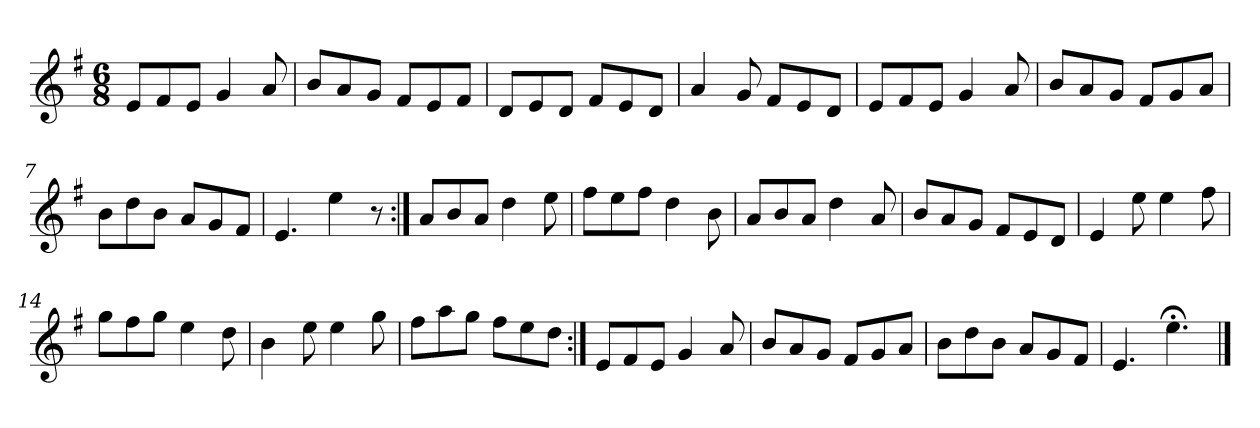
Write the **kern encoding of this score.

**kern
*part1
*staff1
*clefG2
*k[f#]
*e:
*M6/8
*MM80
=1
8e/L
8f#/
8e/J
4g/
8a/
=2
8b/L
8a/
8g/J
8f#/L
8e/
8f#/J
=3
8d/L
8e/
8d/J
8f#/L
8e/
8d/J
=4
4a/
8g/
8f#/L
8e/
8d/J
=5
8e/L
8f#/
8e/J
4g/
8a/
=6
8b/L
8a/
8g/J
8f#/L
8g/
8a/J
=7
8b\L
8dd\
8b\J
8a/L
8g/
8f#/J
=8
4.e/
4ee\
8r
!!LO:LB:g=z
=9:|!
8a/L
8b/
8a/J
4dd\
8ee\
=10
8ff#\L
8ee\
8ff#\J
4dd\
8b\
=11
8a/L
8b/
8a/J
4dd\
8a/
=12
8b/L
8a/
8g/J
8f#/L
8e/
8d/J
=13
4e/
8ee\
4ee\
8ff#\
=14
8gg\L
8ff#\
8gg\J
4ee\
8dd\
=15
4b\
8ee\
4ee\
8gg\
=16
8ff#\L
8aa\
8gg\J
8ff#\L
8ee\
8dd\J
!!LO:LB:g=z
=17:|!
8e/L
8f#/
8e/J
4g/
8a/
=18
8b/L
8a/
8g/J
8f#/L
8g/
8a/J
=19
8b\L
8dd\
8b\J
8a/L
8g/
8f#/J
=20
4.e/
4.ee;<\
==
*-
